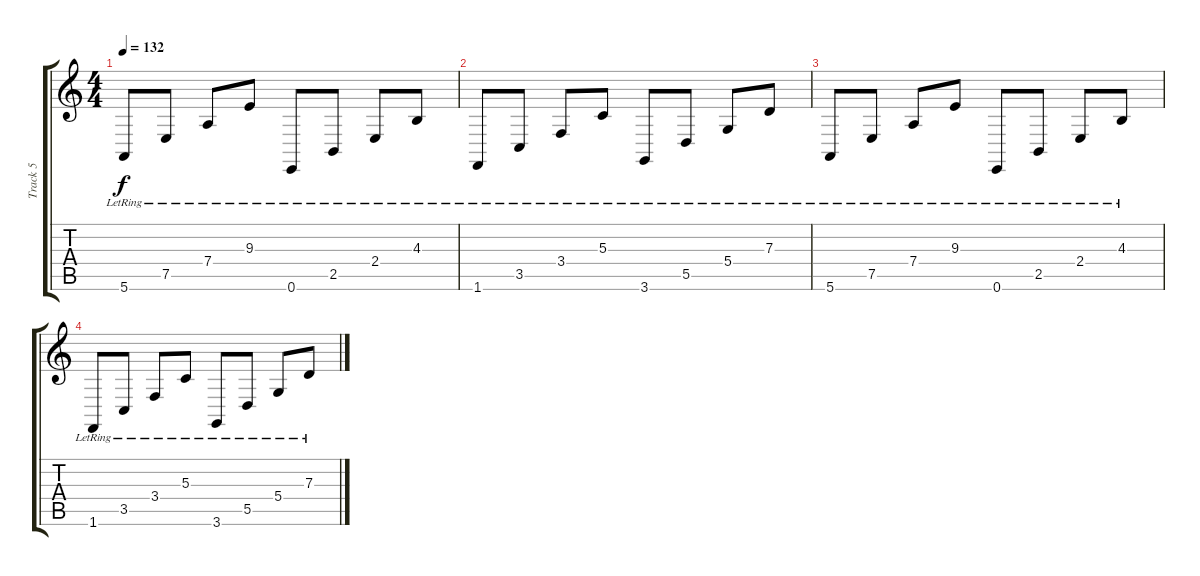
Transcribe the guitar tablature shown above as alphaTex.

\track ("Track 5" "Track 5") {instrument acousticgrandpiano}
\staff {score tabs}
\tuning (E4 B3 G3 D3 A2 E2) {hide}
\ts (4 4)
\tempo 132
\clef g2
\ks c
5.6{lr}.8{dy f} 7.5{lr}.8 7.4{lr}.8 9.3{lr}.8 0.6{lr}.8 2.5{lr}.8 2.4{lr}.8 4.3{lr}.8 |
1.6{lr}.8 3.5{lr}.8 3.4{lr}.8 5.3{lr}.8 3.6{lr}.8 5.5{lr}.8 5.4{lr}.8 7.3{lr}.8 |
5.6{lr}.8 7.5{lr}.8 7.4{lr}.8 9.3{lr}.8 0.6{lr}.8 2.5{lr}.8 2.4{lr}.8 4.3{lr}.8 |
1.6{lr}.8 3.5{lr}.8 3.4{lr}.8 5.3{lr}.8 3.6{lr}.8 5.5{lr}.8 5.4{lr}.8 7.3{lr}.8
